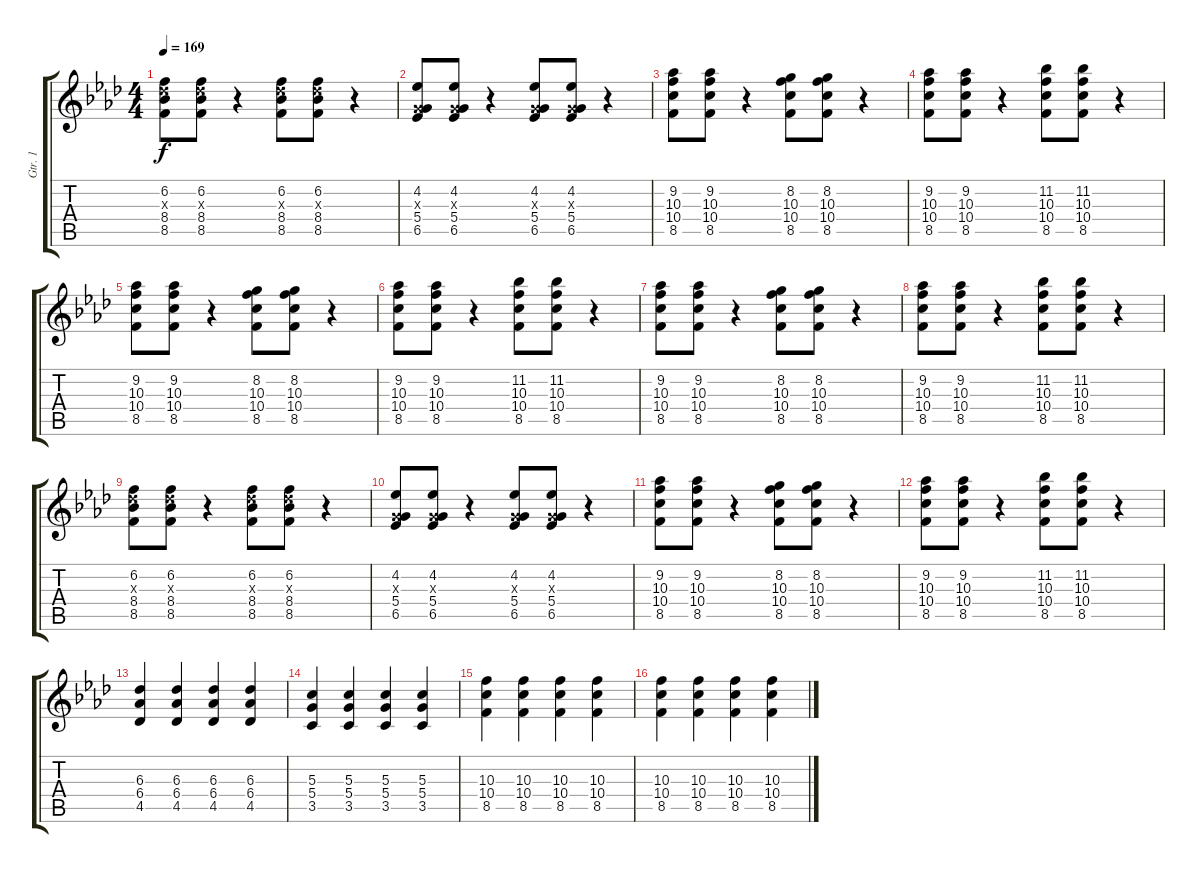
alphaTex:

\track ("Gtr. 1" "Gtr. 1") {instrument overdrivenguitar}
\staff {score tabs}
\tuning (E4 B3 G3 D3 A2 E2) {hide}
\ts (4 4)
\tempo 169
\clef g2
\ks fminor
(6.2 6.3{x} 8.4 8.5).8{dy f} (6.2 6.3{x} 8.4 8.5).8 r.4 (6.2 6.3{x} 8.4 8.5).8 (6.2 6.3{x} 8.4 8.5).8 r.4 |
(4.2 0.3{x} 5.4 6.5).8 (4.2 0.3{x} 5.4 6.5).8 r.4 (4.2 0.3{x} 5.4 6.5).8 (4.2 0.3{x} 5.4 6.5).8 r.4 |
(9.2 10.3 10.4 8.5).8 (9.2 10.3 10.4 8.5).8 r.4 (8.2 10.3 10.4 8.5).8 (8.2 10.3 10.4 8.5).8 r.4 |
(9.2 10.3 10.4 8.5).8 (9.2 10.3 10.4 8.5).8 r.4 (11.2 10.3 10.4 8.5).8 (11.2 10.3 10.4 8.5).8 r.4 |
(9.2 10.3 10.4 8.5).8 (9.2 10.3 10.4 8.5).8 r.4 (8.2 10.3 10.4 8.5).8 (8.2 10.3 10.4 8.5).8 r.4 |
(9.2 10.3 10.4 8.5).8 (9.2 10.3 10.4 8.5).8 r.4 (11.2 10.3 10.4 8.5).8 (11.2 10.3 10.4 8.5).8 r.4 |
(9.2 10.3 10.4 8.5).8 (9.2 10.3 10.4 8.5).8 r.4 (8.2 10.3 10.4 8.5).8 (8.2 10.3 10.4 8.5).8 r.4 |
(9.2 10.3 10.4 8.5).8 (9.2 10.3 10.4 8.5).8 r.4 (11.2 10.3 10.4 8.5).8 (11.2 10.3 10.4 8.5).8 r.4 |
(6.2 6.3{x} 8.4 8.5).8 (6.2 6.3{x} 8.4 8.5).8 r.4 (6.2 6.3{x} 8.4 8.5).8 (6.2 6.3{x} 8.4 8.5).8 r.4 |
(4.2 0.3{x} 5.4 6.5).8 (4.2 0.3{x} 5.4 6.5).8 r.4 (4.2 0.3{x} 5.4 6.5).8 (4.2 0.3{x} 5.4 6.5).8 r.4 |
(9.2 10.3 10.4 8.5).8 (9.2 10.3 10.4 8.5).8 r.4 (8.2 10.3 10.4 8.5).8 (8.2 10.3 10.4 8.5).8 r.4 |
(9.2 10.3 10.4 8.5).8 (9.2 10.3 10.4 8.5).8 r.4 (11.2 10.3 10.4 8.5).8 (11.2 10.3 10.4 8.5).8 r.4 |
(6.3 6.4 4.5).4 (6.3 6.4 4.5).4 (6.3 6.4 4.5).4 (6.3 6.4 4.5).4 |
(5.3 5.4 3.5).4 (5.3 5.4 3.5).4 (5.3 5.4 3.5).4 (5.3 5.4 3.5).4 |
(10.3 10.4 8.5).4 (10.3 10.4 8.5).4 (10.3 10.4 8.5).4 (10.3 10.4 8.5).4 |
(10.3 10.4 8.5).4 (10.3 10.4 8.5).4 (10.3 10.4 8.5).4 (10.3 10.4 8.5).4
